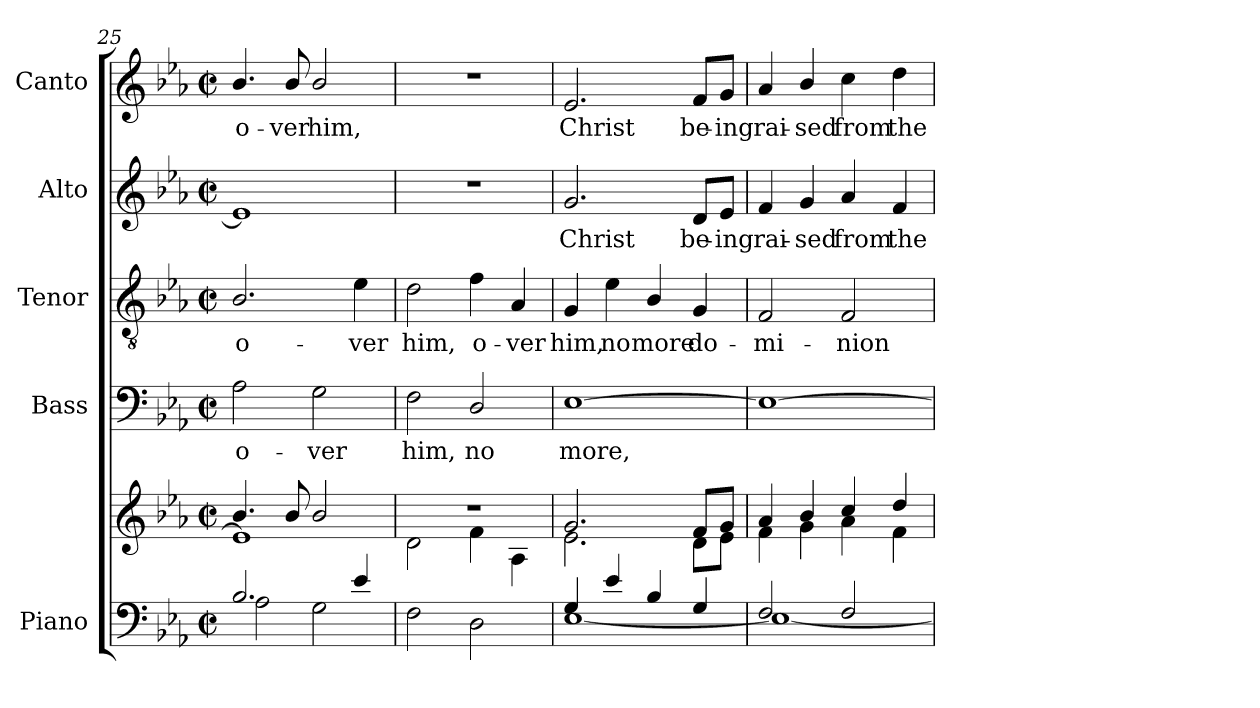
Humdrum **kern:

**kern	**kern	**kern	**text	**kern	**text	**kern	**text	**kern	**text
*part5	*part5	*part4	*part4	*part3	*part3	*part2	*part2	*part1	*part1
*staff6	*staff5	*staff4	*staff4	*staff3	*staff3	*staff2	*staff2	*staff1	*staff1
*I"Piano	*	*I"Bass	*	*I"Tenor	*	*I"Alto	*	*I"Canto	*
*I'Pno.	*	*I'B.	*	*I'T.	*	*I'A.	*	*	*
*clefF4	*clefG2	*clefF4	*	*clefGv2	*	*clefG2	*	*clefG2	*
*	*	*	*	*ITrd7c12	*	*	*	*	*
*k[b-e-a-]	*k[b-e-a-]	*k[b-e-a-]	*	*k[b-e-a-]	*	*k[b-e-a-]	*	*k[b-e-a-]	*
*E-:	*E-:	*E-:	*	*E-:	*	*E-:	*	*E-:	*
*M2/2	*M2/2	*M2/2	*	*M2/2	*	*M2/2	*	*M2/2	*
*met(c|)	*met(c|)	*met(c|)	*	*met(c|)	*	*met(c|)	*	*met(c|)	*
=25	=25	=25	=25	=25	=25	=25	=25	=25	=25
*^	*^	*	*	*	*	*	*	*	*
!	!	!	!	!	!LO:LY:b:color=#000000	!	!	!	!	!	!
!	!	!	!	!	!	!	!LO:LY:b:color=#000000	!	!	!	!
!	!	!	!	!	!	!	!	!	!	!	!LO:LY:b:color=#000000
2.B-i/	2A-i\	4.b-i/	1e-i]	2A-i\	o-	2.BB-i/	o-	1e-i]	.	4.b-i/	o-
!	!	!	!	!	!	!	!	!	!	!	!LO:LY:b:color=#000000
.	.	8b-i/	.	.	.	.	.	.	.	8b-i/	-ver
!	!	!	!	!	!LO:LY:b:color=#000000	!	!	!	!	!	!
!	!	!	!	!	!	!	!	!	!	!	!LO:LY:b:color=#000000
.	2Gi\	2b-i/	.	2Gi\	-ver	.	.	.	.	2b-i/	him,
!	!	!	!	!	!	!	!LO:LY:b:color=#000000	!	!	!	!
4e-i/	.	.	.	.	.	4E-i\	-ver	.	.	.	.
*v	*v	*	*	*	*	*	*	*	*	*	*
=26	=26	=26	=26	=26	=26	=26	=26	=26	=26	=26
!	!	!	!	!LO:LY:b:color=#000000	!	!	!	!	!	!
!	!	!	!	!	!	!LO:LY:b:color=#000000	!	!	!	!
2Fi\	1r	2di\	2Fi\	him,	2Di\	him,	1r	.	1r	.
!	!	!	!	!LO:LY:b:color=#000000	!	!	!	!	!	!
!	!	!	!	!	!	!LO:LY:b:color=#000000	!	!	!	!
2Di\	.	4fi\	2Di/	no	4Fi\	o-	.	.	.	.
!	!	!	!	!	!	!LO:LY:b:color=#000000	!	!	!	!
.	.	4A-i\	.	.	4AA-i/	-ver	.	.	.	.
!!LO:PB:g=z
=27	=27	=27	=27	=27	=27	=27	=27	=27	=27	=27
*^	*	*	*	*	*	*	*	*	*	*
!	!	!	!	!	!LO:LY:b:color=#000000	!	!	!	!	!	!
!	!	!	!	!	!	!	!LO:LY:b:color=#000000	!	!	!	!
!	!	!	!	!	!	!	!	!	!LO:LY:b:color=#000000	!	!
!	!	!	!	!	!	!	!	!	!	!	!LO:LY:b:color=#000000
4Gi/	[1E-i	2.gi/	2.e-i\	[1E-i	more,	4GGi/	him,	2.gi/	Christ	2.e-i/	Christ
!	!	!	!	!	!	!	!LO:LY:b:color=#000000	!	!	!	!
4e-i/	.	.	.	.	.	4E-i\	no	.	.	.	.
!	!	!	!	!	!	!	!LO:LY:b:color=#000000	!	!	!	!
4B-i/	.	.	.	.	.	4BB-i/	more	.	.	.	.
!	!	!	!	!	!	!	!LO:LY:b:color=#000000	!	!	!	!
!	!	!	!	!	!	!	!	!	!LO:LY:b:color=#000000	!	!
!	!	!	!	!	!	!	!	!	!	!	!LO:LY:b:color=#000000
4Gi/	.	8fi/L	8di\L	.	.	4GGi/	do-	8di/L	be-	8fi/L	be-
!	!	!	!	!	!	!	!	!	!LO:LY:b:color=#000000	!	!
!	!	!	!	!	!	!	!	!	!	!	!LO:LY:b:color=#000000
.	.	8gi/J	8e-i\J	.	.	.	.	8e-i/J	-ing	8gi/J	-ing
=28	=28	=28	=28	=28	=28	=28	=28	=28	=28	=28	=28
!	!	!	!	!	!	!	!LO:LY:b:color=#000000	!	!	!	!
!	!	!	!	!	!	!	!	!	!LO:LY:b:color=#000000	!	!
!	!	!	!	!	!	!	!	!	!	!	!LO:LY:b:color=#000000
2Fi/	1E-i_	4a-i/	4fi\	1E-i_	.	2FFi/	-mi-	4fi/	rai-	4a-i/	rai-
!	!	!	!	!	!	!	!	!	!LO:LY:b:color=#000000	!	!
!	!	!	!	!	!	!	!	!	!	!	!LO:LY:b:color=#000000
.	.	4b-i/	4gi\	.	.	.	.	4gi/	-sed	4b-i/	-sed
!	!	!	!	!	!	!	!LO:LY:b:color=#000000	!	!	!	!
!	!	!	!	!	!	!	!	!	!LO:LY:b:color=#000000	!	!
!	!	!	!	!	!	!	!	!	!	!	!LO:LY:b:color=#000000
2Fi/	.	4cci/	4a-i\	.	.	2FFi/	-nion	4a-i/	from	4cci\	from
!	!	!	!	!	!	!	!	!	!LO:LY:b:color=#000000	!	!
!	!	!	!	!	!	!	!	!	!	!	!LO:LY:b:color=#000000
.	.	4ddi/	4fi\	.	.	.	.	4fi/	the	4ddi\	the
*v	*v	*	*	*	*	*	*	*	*	*	*
*	*v	*v	*	*	*	*	*	*	*	*
=	=	=	=	=	=	=	=	=	=
*-	*-	*-	*-	*-	*-	*-	*-	*-	*-
